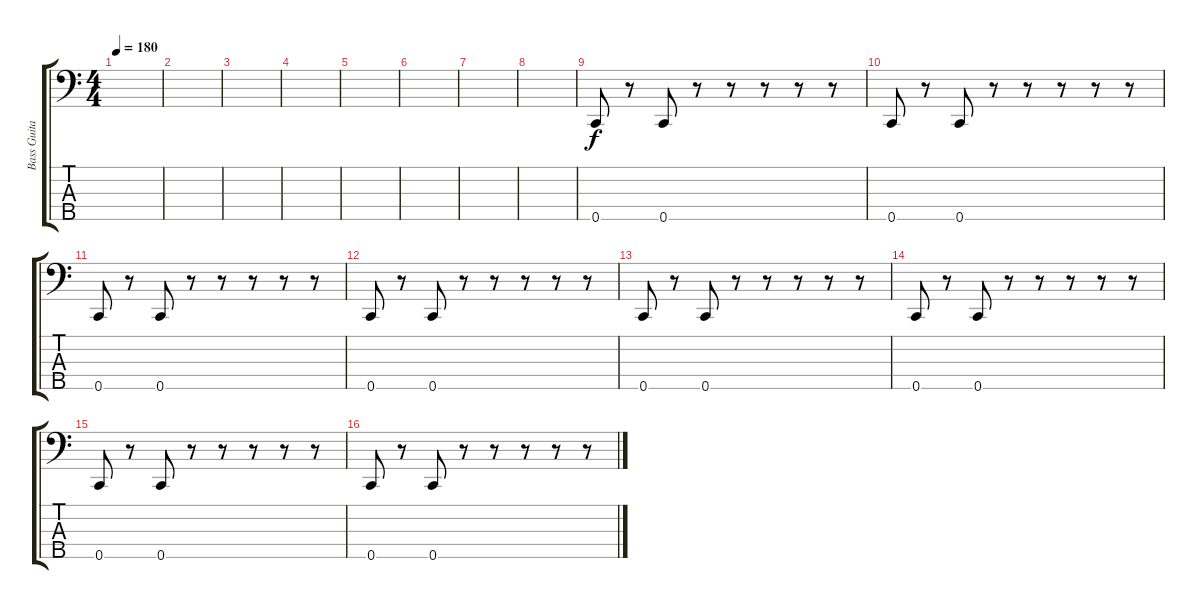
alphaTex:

\track ("Bass Guitar" "Bass Guita") {instrument electricbasspick}
\staff {score tabs}
\tuning (Ab2 Eb2 Bb1 F1 C1) {hide}
\ts (4 4)
\tempo 180
\clef f4
\ks c
|
|
|
|
|
|
|
|
0.5.8{instrument slapbass1} r.8 0.5.8 r.8 r.8 r.8 r.8 r.8 |
0.5.8 r.8 0.5.8 r.8 r.8 r.8 r.8 r.8 |
0.5.8 r.8 0.5.8 r.8 r.8 r.8 r.8 r.8 |
0.5.8 r.8 0.5.8 r.8 r.8 r.8 r.8 r.8 |
0.5.8 r.8 0.5.8 r.8 r.8 r.8 r.8 r.8 |
0.5.8 r.8 0.5.8 r.8 r.8 r.8 r.8 r.8 |
0.5.8 r.8 0.5.8 r.8 r.8 r.8 r.8 r.8 |
0.5.8 r.8 0.5.8 r.8 r.8 r.8 r.8 r.8
